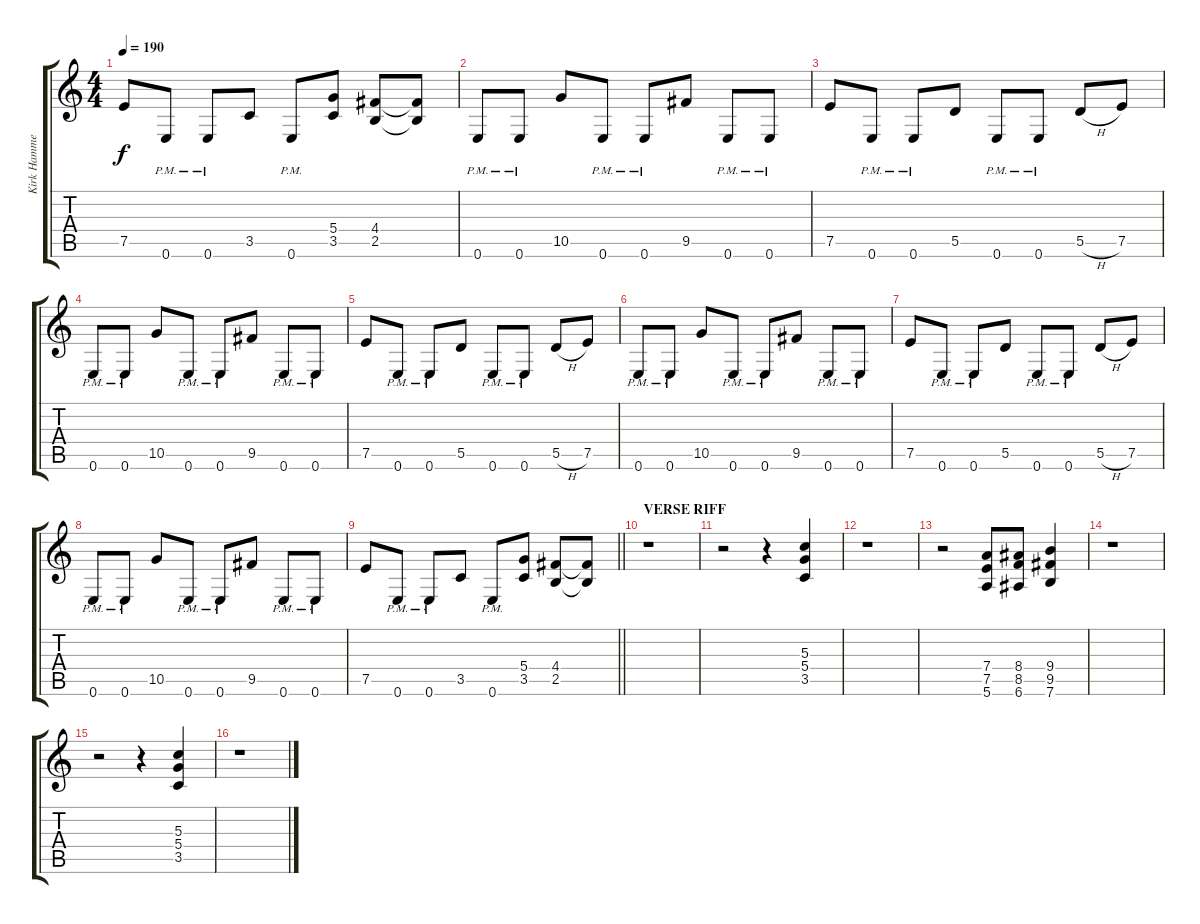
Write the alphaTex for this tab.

\track ("Kirk Hammett - lead and rhythm guitar" "Kirk Hamme") {instrument distortionguitar}
\staff {score tabs}
\tuning (E4 B3 G3 D3 A2 E2) {hide}
\ts (4 4)
\tempo 190
\clef g2
\ks c
7.5.8{dy f} 0.6{pm}.8 0.6{pm}.8 3.5.8 0.6{pm}.8 (5.4 3.5).8 (4.4 2.5).8 (4.4{t} 2.5{t}).8 |
0.6{pm}.8 0.6{pm}.8 10.5.8 0.6{pm}.8 0.6{pm}.8 9.5.8 0.6{pm}.8 0.6{pm}.8 |
7.5.8 0.6{pm}.8 0.6{pm}.8 5.5.8 0.6{pm}.8 0.6{pm}.8 5.5{h}.8 7.5.8 |
0.6{pm}.8 0.6{pm}.8 10.5.8 0.6{pm}.8 0.6{pm}.8 9.5.8 0.6{pm}.8 0.6{pm}.8 |
7.5.8 0.6{pm}.8 0.6{pm}.8 5.5.8 0.6{pm}.8 0.6{pm}.8 5.5{h}.8 7.5.8 |
0.6{pm}.8 0.6{pm}.8 10.5.8 0.6{pm}.8 0.6{pm}.8 9.5.8 0.6{pm}.8 0.6{pm}.8 |
7.5.8 0.6{pm}.8 0.6{pm}.8 5.5.8 0.6{pm}.8 0.6{pm}.8 5.5{h}.8 7.5.8 |
0.6{pm}.8 0.6{pm}.8 10.5.8 0.6{pm}.8 0.6{pm}.8 9.5.8 0.6{pm}.8 0.6{pm}.8 |
\barLineRight lightlight
7.5.8 0.6{pm}.8 0.6{pm}.8 3.5.8 0.6{pm}.8 (5.4 3.5).8 (4.4 2.5).8 (4.4{t} 2.5{t}).8 |
\section ("" "VERSE RIFF")
r.1 |
r.2 r.4 (5.3 5.4 3.5).4 |
r.1 |
r.2 (7.4 7.5 5.6).8 (8.4 8.5 6.6).8 (9.4 9.5 7.6).4 |
r.1 |
r.2 r.4 (5.3 5.4 3.5).4 |
r.1
